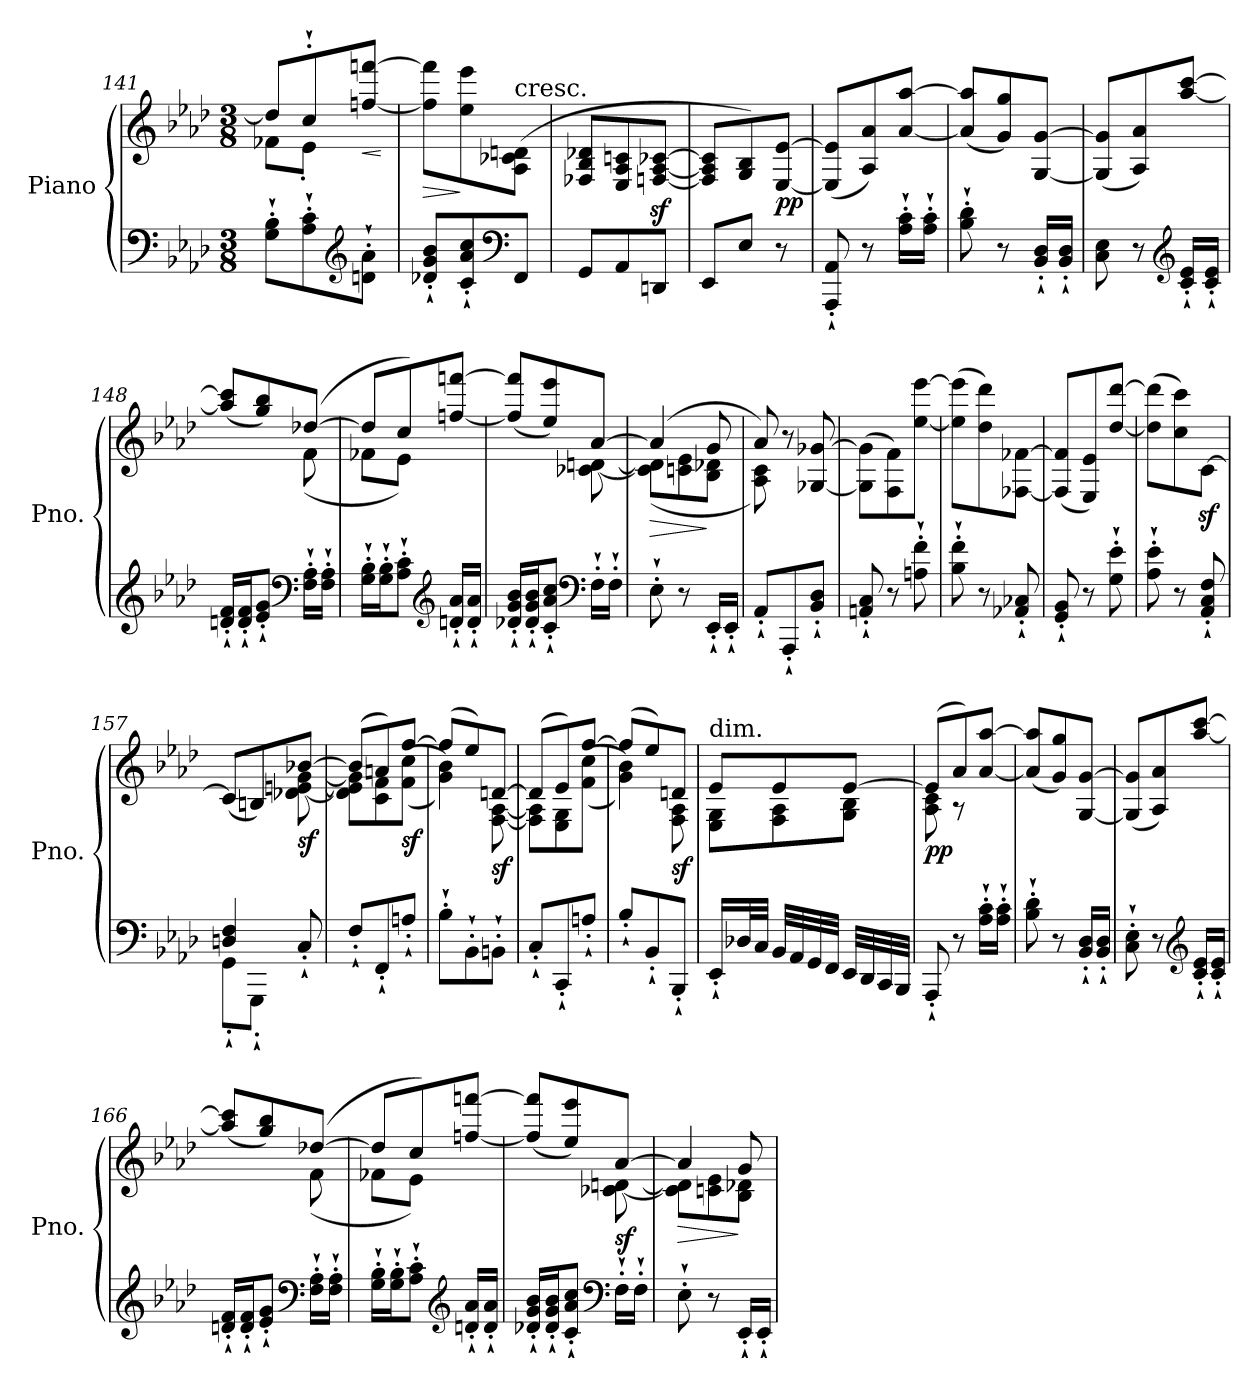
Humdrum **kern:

**kern	**kern	**dynam
*part1	*part1	*part1
*staff2	*staff1	*staff1/2
*I"Piano	*	*
*I'Pno.	*	*
*clefF4	*clefG2	*
*k[b-e-a-d-]	*k[b-e-a-d-]	*
*A-:	*A-:	*
*M3/8	*M3/8	*
=141	=141	=141
*	*^	*
8G\'` 8B-\'`L	8dd-/L]	8f-X\L	.
8A-\'` 8c\'`	8cc'`/	8e-'\J	.
*clefG2	*	*	*
!	!	!	!LO:HP:b
8dn\'` 8a-\'`J	[8ffn/ [8fffn/J	8ryy	<
*	*v	*v	*
.	.	[
=142	=142	=142
!	!	!LO:HP:b
8d-X/'` 8g/'` 8b-/'`L	8ff\] 8fff\]L	>
8c/'` 8a-/'` 8cc/'`	8ee-\ 8eee-\	]
*clefF4	*	*
!	!LO:TX:a:t=cresc.	!
8FF/J	(>8A-\ 8c-X\ 8dn\J	.
!!LO:LB:g=z
=143	=143	=143
8GG/L	8F-X/ 8B-/ 8d-X/L	.
8AA-/	8E-/ 8A-/ 8cn/	.
8DDn/J	[8Fn/z< [8A-/z< [8c-X/z<J	.
=144	=144	=144
8EE-/L	8F/] 8A-/] 8c-/]L	.
8E-/J	8G/ 8B-/)	.
!	!	!LO:DY:b
8r	[8E-/ [8e-/J	pp
=145	=145	=145
8AAA-/'` 8AA-/'`	(<8E-/] 8e-/]L	.
8r	8A-/ 8a-/)	.
16A-\'` 16c\'`LL	[8a-/ [8aa-/J	.
16A-\'` 16c\'`JJ	.	.
=146	=146	=146
8B-\'` 8d-\'`	(<8a-/] 8aa-/]L	.
8r	8g/ 8gg/)	.
16BB-/'` 16D-/'`LL	[8G/ [8g/J	.
16BB-/'` 16D-/'`JJ	.	.
=147	=147	=147
8C\ 8E-\	(<8G/] 8g/]L	.
8r	8A-/ 8a-/)	.
*clefG2	*	*
16c/'` 16e-/'`LL	[8aa-/ [8ccc/J	.
16c/'` 16e-/'`JJ	.	.
=148	=148	=148
*	*^	*
16dn/'` 16f/'`LL	(>8aa-/] 8ccc/]L	4ryy	.
16d/'` 16f/'`J	.	.	.
8e-/'` 8g/'`J	8gg/ 8bb-/)	.	.
*clefF4	*	*	*
16F\'` 16A-\'`LL	(>[8dd-X/J	(<8f\	.
16F\'` 16A-\'`JJ	.	.	.
=149	=149	=149	=149
16G\'` 16B-\'`LL	8dd-/L]	8f-X\L	.
16G\'` 16B-\'`J	.	.	.
8A-\'` 8c\'`J	8cc/)	8e-\J)	.
*clefG2	*	*	*
16dn/'` 16a-/'`LL	[8ffn/ [8fffn/J	8ryy	.
16d/'` 16a-/'`JJ	.	.	.
!!LO:LB:g=z	!!
=150	=150	=150	=150
16d-X/'` 16g/'` 16b-/'`LL	(>8ff/] 8fff/]L	4ryy	.
16d-/'` 16g/'` 16b-/'`J	.	.	.
8c/'` 8a-/'` 8cc/'`J	8ee-/ 8eee-/)	.	.
*clefF4	*	*	*
16F'`\LL	[8a-/J	[8c-X\ [8dn\	.
16F'`\JJ	.	.	.
=151	=151	=151	=151
!	!	!	!LO:HP:b
8E-'`\	(>4a-/]	(<8c-\] 8d\]L	>
8r	.	8cn\ 8e-\	.
16EE-'`/LL	8g/	8B-\ 8d-X\J	]
16EE-'`/JJ	.	.	.
=152	=152	=152	=152
8AA-'`/L	8a-/)	8A-\ 8c\)	.
8AAA-'`/	8r	4ryy	.
8BB-/'` 8D-/'`J	[8G-X/ [8g-X/	.	.
*	*v	*v	*
=153	=153	=153
8AAn/'` 8C/'`	(>8G-\] 8g-\]L	.
8r	8F\ 8f\)	.
8An\'` 8f\'`	[8ee-\ [8eee-\J	.
=154	=154	=154
8B-\'` 8f\'`	(>8ee-\] 8eee-\]L	.
8r	8dd-\ 8ddd-\)	.
8AA-X/'` 8C-X/'`	[8F-X\ [8f-X\J	.
=155	=155	=155
8GG/'` 8BB-/'`	(<8F-/] 8f-/]L	.
8r	8E-/ 8e-/)	.
8G\'` 8e-\'`	[8dd-/ [8ddd-/J	.
=156	=156	=156
8A-\'` 8e-\'`	(>8dd-\] 8ddd-\]L	.
8r	8cc\ 8ccc\)	.
8AA-/'` 8C/'` 8F/'`	[8cz<\J	.
!!LO:PB:g=z
=157	=157	=157
*^	*^	*
4Dn/ 4F/	8GG'`\L	(>8c/L]	4ryy	.
.	8GGG'`\J	8Bn/)	.	.
!	!	!	!	!LO:DY:b
8C'`/	8ryy	[8b-X/J	[8d-X\ [8en\ [8g\	sf
*v	*v	*	*	*
=158	=158	=158	=158
8F'`/L	(>8b-/L]	8d-\] 8e\] 8g\]L	.
8FF'`/	8an/)	8c\ 8f\	.
!	!	!	!LO:DY:b
8An'`/J	[8ff/J	(<(<8f\ 8cc\J	sf
=159	=159	=159	=159
8B-'`\L	(>8ff/L]	4g\ 4b-\))	.
8BB-'`\	8ee-/)	.	.
!	!	!	!LO:DY:b
8BBn'`\J	[8dn/J	[8F\ [8A-\	sf
=160	=160	=160	=160
8C'`/L	(>8d/L]	8F\] 8A-\]L	.
8CC'`/	8e-/)	8E-\ 8G\	.
8An'`/J	[8ff/J	(<(<8f\ 8cc\J	.
=161	=161	=161	=161
8B-'`/L	(>8ff/L]	4g\ 4b-\))	.
8BB-'`/	8ee-/)	.	.
!	!	!	!LO:DY:b
8BBB-'`/J	8dn/J	8F\ 8A-\	sf
=162	=162	=162	=162
!	!LO:TX:a:t=dim.	!	!
16EE-'`/LL	8e-/L	8E-\ 8G\L	.
32D-X/L	.	.	.
32C/JJJ	.	.	.
32BB-/LLL	8e-/	8F\ 8A-\	.
32AA-/	.	.	.
32GG/	.	.	.
32FF/JJJ	.	.	.
32EE-/LLL	[8e-/J	8G\ 8B-\J	.
32DD-/	.	.	.
32CC/	.	.	.
32BBB-/JJJ	.	.	.
=163	=163	=163	=163
!	!	!	!LO:DY:b
8AAA-'`/	(>8e-/L]	8A-\ 8c\	pp
8r	8a-/)	8r	.
16A-\'` 16c\'`LL	[8a-/ [8aa-/J	8ryy	.
16A-\'` 16c\'`JJ	.	.	.
*	*v	*v	*
!!LO:LB:g=z
=164	=164	=164
8B-\'` 8d-\'`	(<8a-/] 8aa-/]L	.
8r	8g/ 8gg/)	.
16BB-/'` 16D-/'`LL	[8G/ [8g/J	.
16BB-/'` 16D-/'`JJ	.	.
=165	=165	=165
8C\'` 8E-\'`	(<8G/] 8g/]L	.
8r	8A-/ 8a-/)	.
*clefG2	*	*
16c/'` 16e-/'`LL	[8aa-/ [8ccc/J	.
16c/'` 16e-/'`JJ	.	.
=166	=166	=166
*	*^	*
16dn/'` 16f/'`LL	(>8aa-/] 8ccc/]L	4ryy	.
16d/'` 16f/'`J	.	.	.
8e-/'` 8g/'`J	8gg/ 8bb-/)	.	.
*clefF4	*	*	*
16F\'` 16A-\'`LL	(>[8dd-X/J	(<8f\	.
16F\'` 16A-\'`JJ	.	.	.
=167	=167	=167	=167
16G\'` 16B-\'`LL	8dd-/L]	8f-X\L	.
16G\'` 16B-\'`J	.	.	.
8A-\'` 8c\'`J	8cc/)	8e-\J)	.
*clefG2	*	*	*
16dn/'` 16a-/'`LL	[8ffn/ [8fffn/J	8ryy	.
16d/'` 16a-/'`JJ	.	.	.
=168	=168	=168	=168
16d-X/'` 16g/'` 16b-/'`LL	(>8ff/] 8fff/]L	4ryy	.
16d-/'` 16g/'` 16b-/'`J	.	.	.
8c/'` 8a-/'` 8cc/'`J	8ee-/ 8eee-/)	.	.
*clefF4	*	*	*
!	!	!	!LO:DY:b
16F'`\LL	[8a-/J	[8c-X\ [8dn\	sf
16F'`\JJ	.	.	.
=169	=169	=169	=169
!	!	!	!LO:HP:b
8E-'`\	4a-/]	8c-\] 8d\]L	>
8r	.	8cn\ 8e-\	.
16EE-'`/LL	8g/	8B-\ 8d-X\J	]
16EE-'`/JJ	.	.	.
*	*v	*v	*
=	=	=
*-	*-	*-
